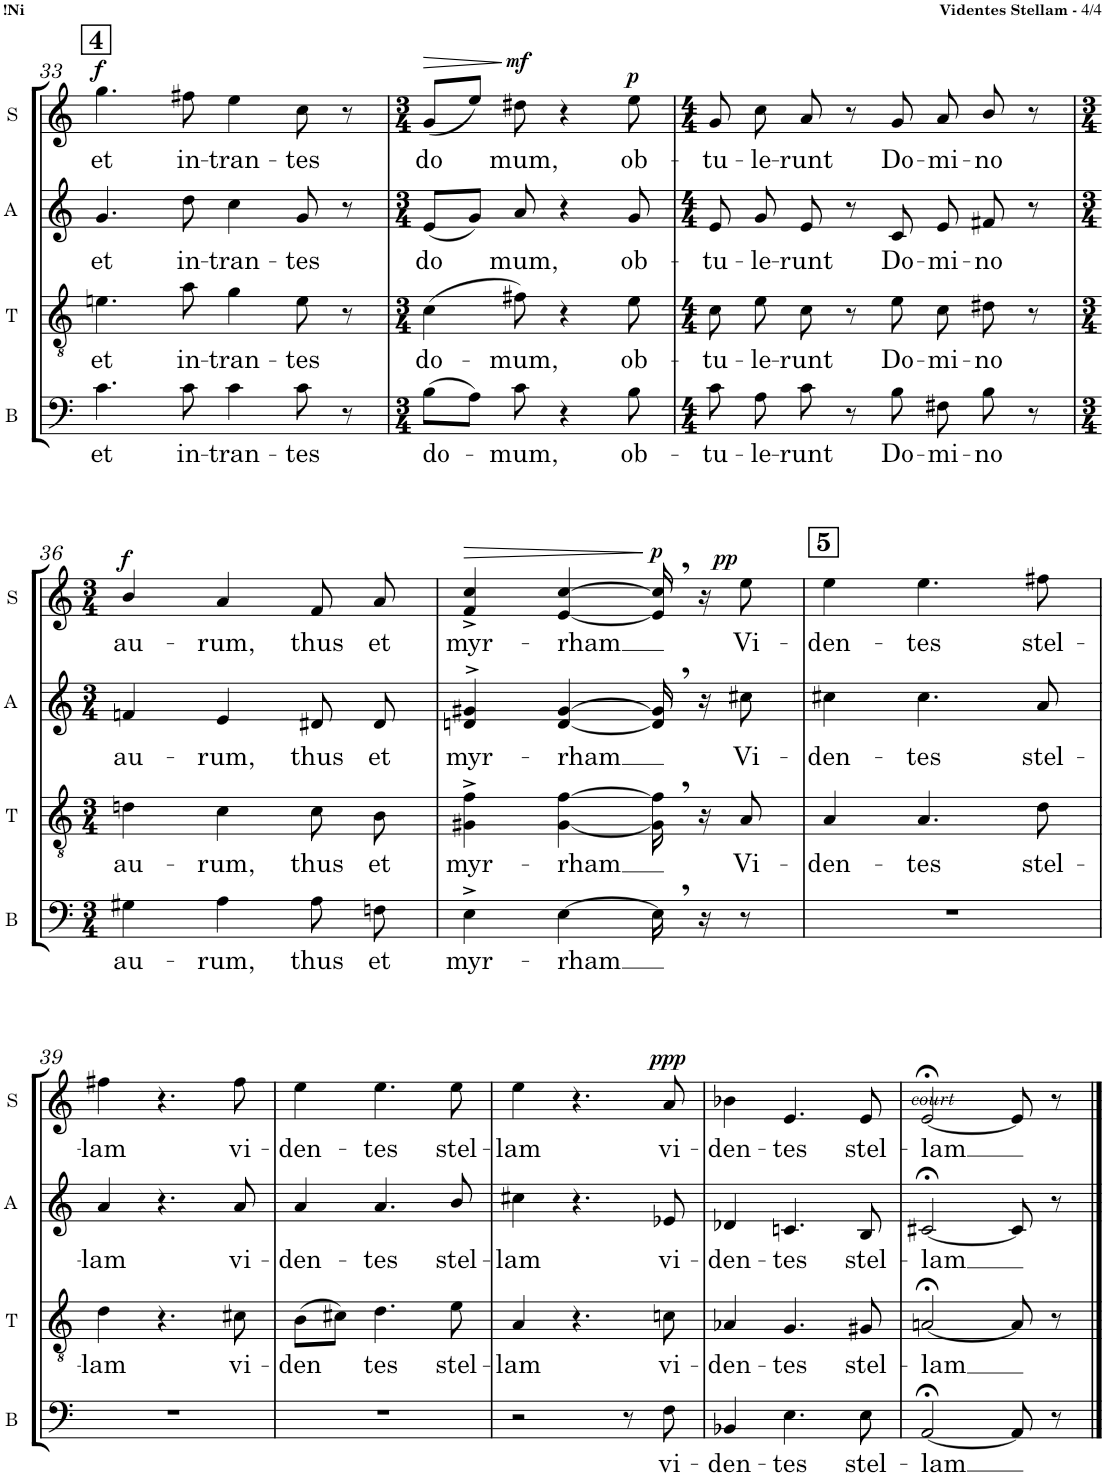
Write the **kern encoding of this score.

**kern	**text	**kern	**text	**kern	**text	**kern	**text	**dynam
*part4	*part4	*part3	*part3	*part2	*part2	*part1	*part1	*part1
*staff4	*staff4	*staff3	*staff3	*staff2	*staff2	*staff1	*staff1	*staff1
*I"BASSES	*	*I"TÉNORS	*	*I"ALTOS	*	*I"SOPRANOS	*	*
*I'B	*	*I'T	*	*I'A	*	*I'S	*	*
!!LO:PB:g=z
*clefF4	*	*clefGv2	*	*clefG2	*	*clefG2	*	*
*k[]	*	*k[]	*	*k[]	*	*k[]	*	*
*M4/4	*	*M4/4	*	*M4/4	*	*M4/4	*	*
=33	=33	=33	=33	=33	=33	=33	=33	=33
!	!	!	!	!	!	!LO:TX:a:B:t=4	!	!
!	!LO:LY:b	!	!LO:LY:b	!	!LO:LY:b	!	!LO:LY:b	!LO:DY:a
4.c\	et	4.en\	et	4.g/	et	4.gg\	et	f
!	!LO:LY:b	!	!LO:LY:b	!	!LO:LY:b	!	!LO:LY:b	!
8c\	in-	8a\	in-	8dd\	in-	8ff#X\	in-	.
!	!LO:LY:b	!	!LO:LY:b	!	!LO:LY:b	!	!LO:LY:b	!
4c\	-tran-	4g\	-tran-	4cc\	-tran-	4ee\	-tran-	.
!	!LO:LY:b	!	!LO:LY:b	!	!LO:LY:b	!	!LO:LY:b	!
8c\	-tes	8e\	-tes	8g/	-tes	8cc\	-tes	.
8r	.	8r	.	8r	.	8r	.	.
=34	=34	=34	=34	=34	=34	=34	=34	=34
*M3/4	*	*M3/4	*	*M3/4	*	*M3/4	*	*
!	!LO:LY:b	!	!LO:LY:b	!	!LO:LY:b	!	!LO:LY:b	!LO:HP:b
(8B\L	do-	(4c\	do-	(8e/L	do	(8g/L	do	>
8A\J)	.	.	.	8g/J)	.	8ee/J)	.	.
!	!LO:LY:b	!	!LO:LY:b	!	!LO:LY:b	!	!LO:LY:b	!LO:DY:n=1:a
8c\	-mum,	8f#X\)	-mum,	8a/	-mum,	8dd#X\	-mum,	] mf
4r	.	4r	.	4r	.	4r	.	.
!	!LO:LY:b	!	!LO:LY:b	!	!LO:LY:b	!	!LO:LY:b	!LO:DY:n=2:a
8B\	ob-	8e\	ob-	8g/	ob-	8ee\	ob-	p
=35	=35	=35	=35	=35	=35	=35	=35	=35
*M4/4	*	*M4/4	*	*M4/4	*	*M4/4	*	*
!	!LO:LY:b	!	!LO:LY:b	!	!LO:LY:b	!	!LO:LY:b	!
8c\	tu-	8c\	tu-	8e/	tu-	8g/	tu-	.
!	!LO:LY:b	!	!LO:LY:b	!	!LO:LY:b	!	!LO:LY:b	!
8A\	-le-	8e\	-le-	8g/	-le-	8cc\	-le-	.
!	!LO:LY:b	!	!LO:LY:b	!	!LO:LY:b	!	!LO:LY:b	!
8c\	-runt	8c\	-runt	8e/	-runt	8a/	-runt	.
8r	.	8r	.	8r	.	8r	.	.
!	!LO:LY:b	!	!LO:LY:b	!	!LO:LY:b	!	!LO:LY:b	!
8B\	Do-	8e\	Do-	8c/	Do-	8g/	Do-	.
!	!LO:LY:b	!	!LO:LY:b	!	!LO:LY:b	!	!LO:LY:b	!
8F#X\	-mi-	8c\	-mi-	8e/	-mi-	8a/	-mi-	.
!	!LO:LY:b	!	!LO:LY:b	!	!LO:LY:b	!	!LO:LY:b	!
8B\	-no	8d#X\	-no	8f#X/	-no	8b/	-no	.
8r	.	8r	.	8r	.	8r	.	.
!!LO:LB:g=z
=36	=36	=36	=36	=36	=36	=36	=36	=36
*M3/4	*	*M3/4	*	*M3/4	*	*M3/4	*	*
!	!LO:LY:b	!	!LO:LY:b	!	!LO:LY:b	!	!LO:LY:b	!LO:DY:a
4G#X\	au-	4dn\	au-	4fn/	au-	4b/	au-	f
!	!LO:LY:b	!	!LO:LY:b	!	!LO:LY:b	!	!LO:LY:b	!
4A\	-rum,	4c\	-rum,	4e/	-rum,	4a/	-rum,	.
!	!LO:LY:b	!	!LO:LY:b	!	!LO:LY:b	!	!LO:LY:b	!
8A\	thus	8c\	thus	8d#X/	thus	8f/	thus	.
!	!LO:LY:b	!	!LO:LY:b	!	!LO:LY:b	!	!LO:LY:b	!
8Fn\	et	8B\	et	8d#/	et	8a/	et	.
=37	=37	=37	=37	=37	=37	=37	=37	=37
!	!LO:LY:b	!	!LO:LY:b	!	!LO:LY:b	!	!LO:LY:b	!LO:HP:b
4E^\	myr-	4G#X\^ 4f\^	myr-	4dn/^> 4g#X/^>	myr-	4f/^ 4cc/^	myr-	>
!	!LO:LY:b	!	!LO:LY:b	!	!LO:LY:b	!	!LO:LY:b	!
[4E\	-rham	[4G#\ [4f\	-rham	[4d/ [4g#/	-rham	[4e/ [4cc/	-rham	.
!	!	!	!	!	!	!	!	!LO:DY:n=1:a
16E,\]	.	16G#\], 16f\],	.	16d/], 16g#/],	.	16e/], 16cc/],	.	] p
16r	.	16r	.	16r	.	16r	.	.
!	!	!	!LO:LY:b	!	!LO:LY:b	!	!LO:LY:b	!LO:DY:n=2:a
8r	.	8A/	Vi-	8cc#X\	Vi-	8ee\	Vi-	pp
=38	=38	=38	=38	=38	=38	=38	=38	=38
!	!	!	!	!	!	!LO:TX:a:B:t=5	!	!
!	!	!	!LO:LY:b	!	!LO:LY:b	!	!LO:LY:b	!
2.r	.	4A/	-den-	4cc#X\	-den-	4ee\	-den-	.
!	!	!	!LO:LY:b	!	!LO:LY:b	!	!LO:LY:b	!
.	.	4.A/	-tes	4.cc#\	-tes	4.ee\	-tes	.
!	!	!	!LO:LY:b	!	!LO:LY:b	!	!LO:LY:b	!
.	.	8d\	stel-	8a/	stel-	8ff#X\	stel-	.
!!LO:LB:g=z
=39	=39	=39	=39	=39	=39	=39	=39	=39
!	!	!	!LO:LY:b	!	!LO:LY:b	!	!LO:LY:b	!
2.r	.	4d\	-lam	4a/	-lam	4ff#X\	-lam	.
.	.	4.r	.	4.r	.	4.r	.	.
!	!	!	!LO:LY:b	!	!LO:LY:b	!	!LO:LY:b	!
.	.	8c#X\	vi-	8a/	vi-	8ff#\	vi-	.
=40	=40	=40	=40	=40	=40	=40	=40	=40
!	!	!	!LO:LY:b	!	!LO:LY:b	!	!LO:LY:b	!
2.r	.	(8B\L	-den	4a/	-den-	4ee\	-den-	.
.	.	8c#X\J)	.	.	.	.	.	.
!	!	!	!LO:LY:b	!	!LO:LY:b	!	!LO:LY:b	!
.	.	4.d\	-tes	4.a/	-tes	4.ee\	-tes	.
!	!	!	!LO:LY:b	!	!LO:LY:b	!	!LO:LY:b	!
.	.	8e\	stel-	8b/	stel-	8ee\	stel-	.
=41	=41	=41	=41	=41	=41	=41	=41	=41
!	!	!	!LO:LY:b	!	!LO:LY:b	!	!LO:LY:b	!
2r	.	4A/	-lam	4cc#X\	-lam	4ee\	-lam	.
.	.	4.r	.	4.r	.	4.r	.	.
8r	.	.	.	.	.	.	.	.
!	!LO:LY:b	!	!LO:LY:b	!	!LO:LY:b	!	!LO:LY:b	!LO:DY:a
8F\	vi-	8cn\	vi-	8e-X/	vi-	8a/	vi-	ppp
=42	=42	=42	=42	=42	=42	=42	=42	=42
!	!LO:LY:b	!	!LO:LY:b	!	!LO:LY:b	!	!LO:LY:b	!
4BB-X/	-den-	4A-X/	-den-	4d-X/	-den-	4b-X\	den-	.
!	!LO:LY:b	!	!LO:LY:b	!	!LO:LY:b	!	!LO:LY:b	!
4.E\	-tes	4.G/	-tes	4.cn/	-tes	4.e/	-tes	.
!	!LO:LY:b	!	!LO:LY:b	!	!LO:LY:b	!	!LO:LY:b	!
8E\	stel-	8G#X/	stel-	8B/	stel-	8e/	stel-	.
=43	=43	=43	=43	=43	=43	=43	=43	=43
!	!	!	!	!	!	!LO:TX:a:i:t=court	!	!
!	!LO:LY:b	!	!LO:LY:b	!	!LO:LY:b	!	!LO:LY:b	!
[2AA;</	-lam	[2An;</	-lam	[2c#X;</	-lam	[2e;</	-lam	.
8AA/]	.	8A/]	.	8c#/]	.	8e/]	.	.
8r	.	8r	.	8r	.	8r	.	.
==	==	==	==	==	==	==	==	==
*-	*-	*-	*-	*-	*-	*-	*-	*-
